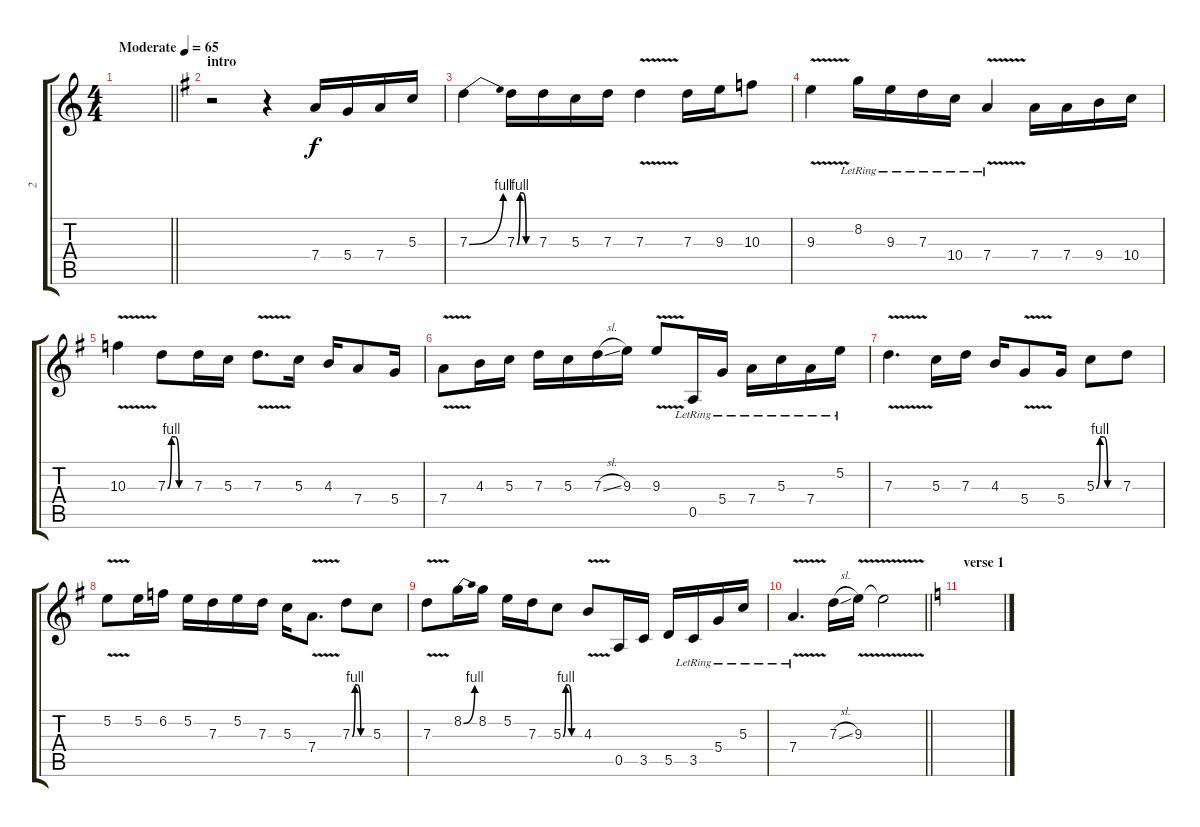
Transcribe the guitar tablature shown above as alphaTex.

\track ("2" "2") {instrument distortionguitar}
\staff {score tabs}
\tuning (E4 B3 G3 D3 A2 E2) {hide}
\ts (4 4)
\tempo (65 "Moderate")
\clef g2
\barLineRight lightlight
\ks c
|
\section ("" "intro")
\ks eminor
r.2{instrument acousticguitarsteel} r.4 7.4.16 5.4.16 7.4.16 5.3.16 |
7.3{be (bend 0 0 60 4)}.4 7.3{be (custom 0 0 10 4 20 4 30 0 60 0)}.16 7.3.16 5.3.16 7.3.16 7.3{v}.4 7.3.16 9.3.16 10.3.8 |
9.3{v}.4 8.2{lr}.16 9.3{lr}.16 7.3{lr}.16 10.4{lr}.16 7.4{v lr}.4 7.4.16 7.4.16 9.4.16 10.4.16 |
10.3{v}.4 7.3{be (custom 0 0 10 4 20 4 30 0 60 0)}.8 7.3.16 5.3.16 7.3{v}.8{d} 5.3.16 4.3.16 7.4.8 5.4.16 |
7.4{v}.8 4.3.16 5.3.16 7.3.16 5.3.16 7.3{sl}.16 9.3.16 9.3{v}.8 0.5{lr}.16 5.4{lr}.16 7.4{lr}.16 5.3{lr}.16 7.4{lr}.16 5.2{lr}.16 |
7.3{v}.4{d} 5.3.16 7.3.16 4.3.16 5.4{v}.8 5.4.16 5.3{be (custom 0 0 10 4 20 4 30 0 60 0)}.8 7.3.8 |
5.2{v}.8 5.2.16 6.2.16 5.2.16 7.3.16 5.2.16 7.3.16 5.3.16 7.4{v}.8{d} 7.3{be (custom 0 0 10 4 20 4 30 0 60 0)}.8 5.3.8 |
7.3{v}.8 8.2{be (bend 0 0 60 4)}.16 8.2.16 5.2.16 7.3.16 5.3{be (custom 0 0 10 4 20 4 30 0 60 0)}.8 4.3{v}.8 0.5.16 3.5.16 5.5.16 3.5{lr}.16 5.4{lr}.16 5.3{lr}.16 |
\barLineRight lightlight
7.4{v lr}.4{d} 7.3{sl}.16 9.3{v}.16 9.3{t}.2 |
\section ("" "verse 1")
\ks c
